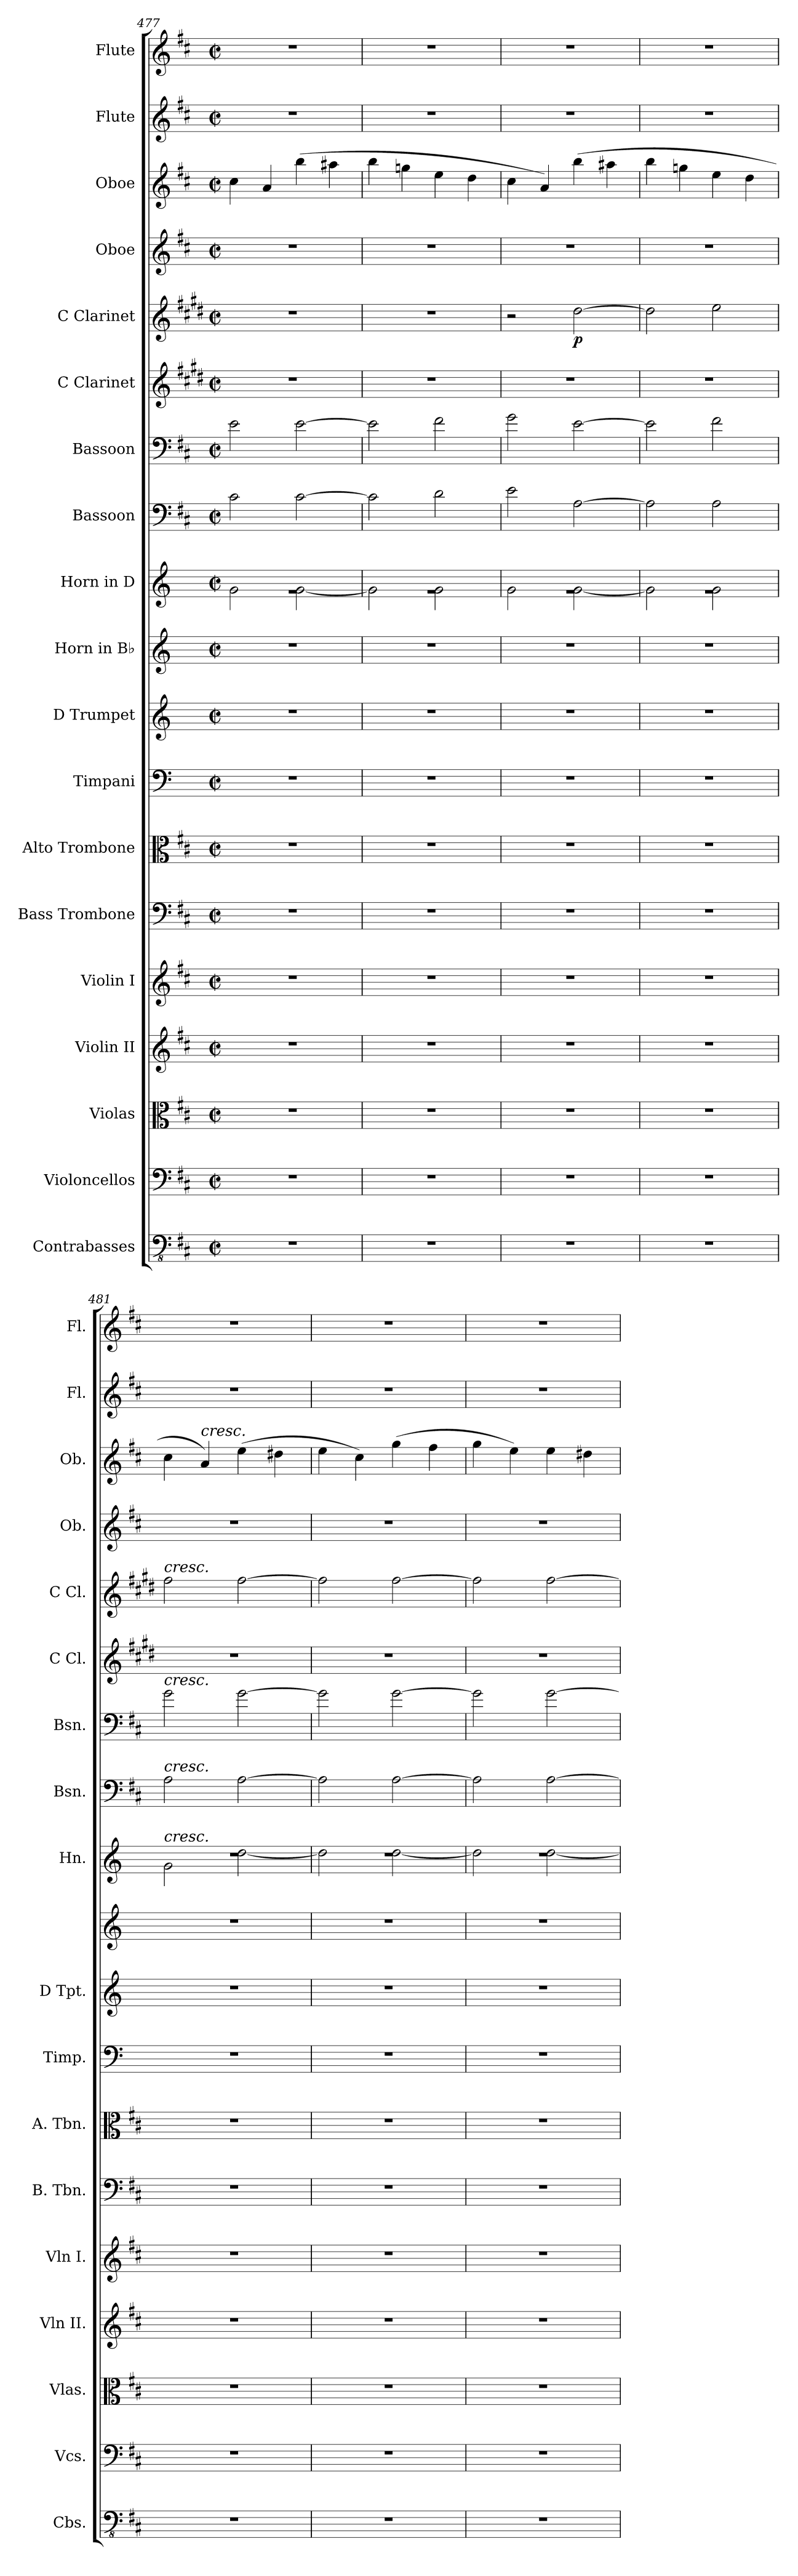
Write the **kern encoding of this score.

**kern	**kern	**kern	**kern	**kern	**kern	**kern	**kern	**kern	**kern	**kern	**kern	**kern	**kern	**kern	**dynam	**kern	**kern	**kern	**kern
*part19	*part18	*part17	*part16	*part15	*part14	*part13	*part12	*part11	*part10	*part9	*part8	*part7	*part6	*part5	*part5	*part4	*part3	*part2	*part1
*staff19	*staff18	*staff17	*staff16	*staff15	*staff14	*staff13	*staff12	*staff11	*staff10	*staff9	*staff8	*staff7	*staff6	*staff5	*staff5	*staff4	*staff3	*staff2	*staff1
*I"Contrabasses	*I"Violoncellos	*I"Violas	*I"Violin II	*I"Violin I	*I"Bass Trombone	*I"Alto Trombone	*I"Timpani	*I"D Trumpet	*I"Horn in B♭	*I"Horn in D	*I"Bassoon	*I"Bassoon	*I"C Clarinet	*I"C Clarinet	*	*I"Oboe	*I"Oboe	*I"Flute	*I"Flute
*I'Cbs.	*I'Vcs.	*I'Vlas.	*I'Vln II.	*I'Vln I.	*I'B. Tbn.	*I'A. Tbn.	*I'Timp.	*I'D Tpt.	*	*I'Hn.	*I'Bsn.	*I'Bsn.	*I'C Cl.	*I'C Cl.	*	*I'Ob.	*I'Ob.	*I'Fl.	*I'Fl.
!!LO:PB:g=z
*clefFv4	*clefF4	*clefC3	*clefG2	*clefG2	*clefF4	*clefC3	*clefF4	*clefG2	*clefG2	*clefG2	*clefF4	*clefF4	*clefG2	*clefG2	*	*clefG2	*clefG2	*clefG2	*clefG2
*	*	*	*	*	*	*	*	*ITrd-1c-2	*ITrd1c2	*ITrd6c10	*	*	*ITrd1c2	*ITrd1c2	*	*	*	*	*
*k[f#c#]	*k[f#c#]	*k[f#c#]	*k[f#c#]	*k[f#c#]	*k[f#c#]	*k[f#c#]	*k[]	*k[f#c#]	*k[b-e-]	*k[f#c#]	*k[f#c#]	*k[f#c#]	*k[f#c#]	*k[f#c#]	*	*k[f#c#]	*k[f#c#]	*k[f#c#]	*k[f#c#]
*M2/2	*M2/2	*M2/2	*M2/2	*M2/2	*M2/2	*M2/2	*M2/2	*M2/2	*M2/2	*M2/2	*M2/2	*M2/2	*M2/2	*M2/2	*	*M2/2	*M2/2	*M2/2	*M2/2
*met(c|)	*met(c|)	*met(c|)	*met(c|)	*met(c|)	*met(c|)	*met(c|)	*met(c|)	*met(c|)	*met(c|)	*met(c|)	*met(c|)	*met(c|)	*met(c|)	*met(c|)	*	*met(c|)	*met(c|)	*met(c|)	*met(c|)
=477	=477	=477	=477	=477	=477	=477	=477	=477	=477	=477	=477	=477	=477	=477	=477	=477	=477	=477	=477
*	*	*	*	*	*	*	*	*	*	*^	*	*	*	*	*	*	*	*	*
1r	1r	1r	1r	1r	1r	1r	1r	1r	1r	1rg	2A\	2c#\	2e\	1r	1r	.	1r	4cc#\	1r	1r
.	.	.	.	.	.	.	.	.	.	.	.	.	.	.	.	.	.	4a/	.	.
.	.	.	.	.	.	.	.	.	.	.	[2A\	[2c#\	[2e\	.	.	.	.	(4bb\	.	.
.	.	.	.	.	.	.	.	.	.	.	.	.	.	.	.	.	.	4aa#X\	.	.
=478	=478	=478	=478	=478	=478	=478	=478	=478	=478	=478	=478	=478	=478	=478	=478	=478	=478	=478	=478	=478
1r	1r	1r	1r	1r	1r	1r	1r	1r	1r	1rg	2A\]	2c#\]	2e\]	1r	1r	.	1r	4bb\	1r	1r
.	.	.	.	.	.	.	.	.	.	.	.	.	.	.	.	.	.	4ggn\	.	.
.	.	.	.	.	.	.	.	.	.	.	2A\	2d\	2f#\	.	.	.	.	4ee\	.	.
.	.	.	.	.	.	.	.	.	.	.	.	.	.	.	.	.	.	4dd\	.	.
=479	=479	=479	=479	=479	=479	=479	=479	=479	=479	=479	=479	=479	=479	=479	=479	=479	=479	=479	=479	=479
1r	1r	1r	1r	1r	1r	1r	1r	1r	1r	1rg	2A\	2e\	2g\	1r	2r	.	1r	4cc#\	1r	1r
.	.	.	.	.	.	.	.	.	.	.	.	.	.	.	.	.	.	4a/)	.	.
!	!	!	!	!	!	!	!	!	!	!	!	!	!	!	!	!LO:DY:b	!	!	!	!
.	.	.	.	.	.	.	.	.	.	.	[2A\	[2A\	[2e\	.	[2cc#\	p	.	(4bb\	.	.
.	.	.	.	.	.	.	.	.	.	.	.	.	.	.	.	.	.	4aa#X\	.	.
=480	=480	=480	=480	=480	=480	=480	=480	=480	=480	=480	=480	=480	=480	=480	=480	=480	=480	=480	=480	=480
*	*	*	*	*	*	*	*	*	*	*	*	*	*	*	*	*	*	*	*	*MM300
1r	1r	1r	1r	1r	1r	1r	1r	1r	1r	1rg	2A\]	2A\]	2e\]	1r	2cc#\]	.	1r	4bb\	1r	1r
.	.	.	.	.	.	.	.	.	.	.	.	.	.	.	.	.	.	4ggn\	.	.
.	.	.	.	.	.	.	.	.	.	.	2A\	2A\	2f#\	.	2dd\	.	.	4ee\	.	.
.	.	.	.	.	.	.	.	.	.	.	.	.	.	.	.	.	.	4dd\	.	.
=481	=481	=481	=481	=481	=481	=481	=481	=481	=481	=481	=481	=481	=481	=481	=481	=481	=481	=481	=481	=481
!	!	!	!	!	!	!	!	!	!	!	!	!	!	!	!LO:TX:a:i:t=cresc.	!	!	!	!	!
!	!	!	!	!	!	!	!	!	!	!	!	!	!LO:TX:a:i:t=cresc.	!	!	!	!	!	!	!
!	!	!	!	!	!	!	!	!	!	!	!	!LO:TX:a:i:t=cresc.	!	!	!	!	!	!	!	!
!	!	!	!	!	!	!	!	!	!	!LO:TX:a:i:t=cresc.	!	!	!	!	!	!	!	!	!	!
1r	1r	1r	1r	1r	1r	1r	1r	1r	1r	1rdd	2A\	2A\	2g\	1r	2ee\	.	1r	4cc#\	1r	1r
!	!	!	!	!	!	!	!	!	!	!	!	!	!	!	!	!	!	!LO:TX:a:i:t=cresc.	!	!
.	.	.	.	.	.	.	.	.	.	.	.	.	.	.	.	.	.	4a/)	.	.
.	.	.	.	.	.	.	.	.	.	.	[2e\	[2A\	[2g\	.	[2ee\	.	.	(4ee\	.	.
.	.	.	.	.	.	.	.	.	.	.	.	.	.	.	.	.	.	4dd#X\	.	.
=482	=482	=482	=482	=482	=482	=482	=482	=482	=482	=482	=482	=482	=482	=482	=482	=482	=482	=482	=482	=482
*	*	*	*	*	*	*	*	*	*	*	*	*	*	*	*	*	*	*	*	*MM290
1r	1r	1r	1r	1r	1r	1r	1r	1r	1r	1rdd	2e\]	2A\]	2g\]	1r	2ee\]	.	1r	4ee\	1r	1r
.	.	.	.	.	.	.	.	.	.	.	.	.	.	.	.	.	.	4cc#\)	.	.
.	.	.	.	.	.	.	.	.	.	.	[2e\	[2A\	[2g\	.	[2ee\	.	.	(4gg\	.	.
.	.	.	.	.	.	.	.	.	.	.	.	.	.	.	.	.	.	4ff#\	.	.
=483	=483	=483	=483	=483	=483	=483	=483	=483	=483	=483	=483	=483	=483	=483	=483	=483	=483	=483	=483	=483
1r	1r	1r	1r	1r	1r	1r	1r	1r	1r	1rdd	2e\]	2A\]	2g\]	1r	2ee\]	.	1r	4gg\	1r	1r
.	.	.	.	.	.	.	.	.	.	.	.	.	.	.	.	.	.	4ee\)	.	.
.	.	.	.	.	.	.	.	.	.	.	[2e\	[2A\	[2g\	.	[2ee\	.	.	4ee\	.	.
.	.	.	.	.	.	.	.	.	.	.	.	.	.	.	.	.	.	4dd#X\	.	.
*	*	*	*	*	*	*	*	*	*	*v	*v	*	*	*	*	*	*	*	*	*
=	=	=	=	=	=	=	=	=	=	=	=	=	=	=	=	=	=	=	=
*-	*-	*-	*-	*-	*-	*-	*-	*-	*-	*-	*-	*-	*-	*-	*-	*-	*-	*-	*-
